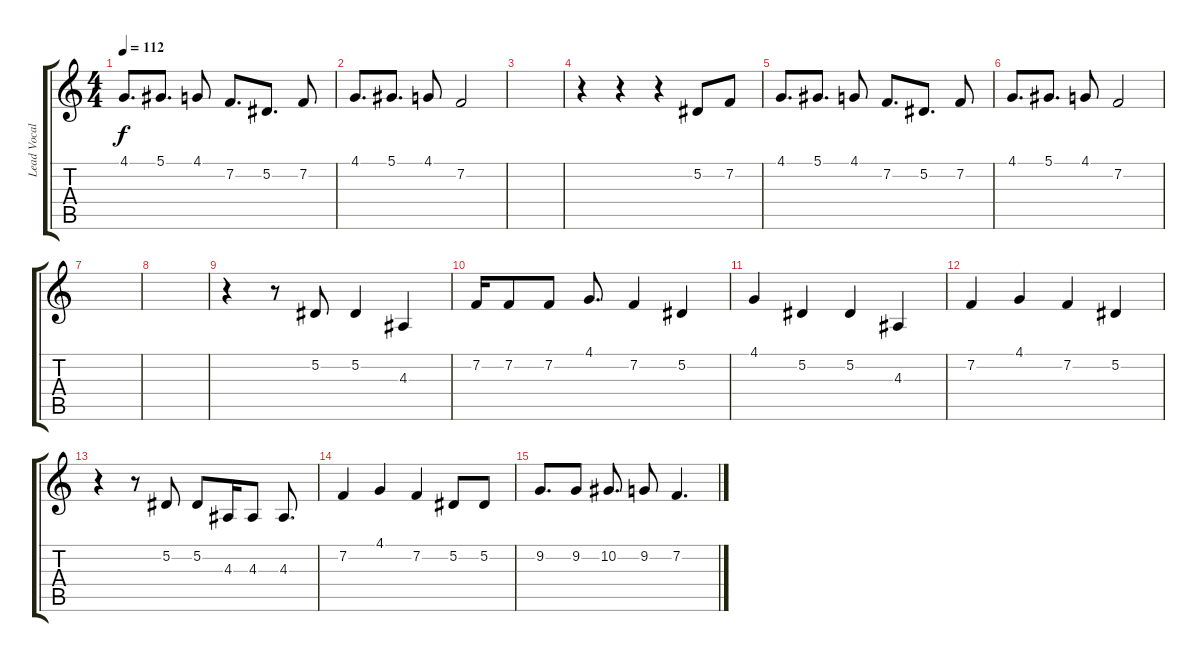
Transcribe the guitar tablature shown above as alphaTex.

\track ("Lead Vocals " "Lead Vocal") {instrument altosax}
\staff {score tabs}
\tuning (Eb4 Bb3 Gb3 Db3 Ab2 Eb2) {hide}
\ts (4 4)
\tempo 112
\clef g2
\ks c
4.1.8{d dy f} 5.1.8{d} 4.1.8 7.2.8{d} 5.2.8{d} 7.2.8 |
4.1.8{d} 5.1.8{d} 4.1.8 7.2.2 |
|
r.4 r.4 r.4 5.2.8 7.2.8 |
4.1.8{d} 5.1.8{d} 4.1.8 7.2.8{d} 5.2.8{d} 7.2.8 |
4.1.8{d} 5.1.8{d} 4.1.8 7.2.2 |
|
|
r.4 r.8 5.2.8 5.2.4 4.3.4 |
7.2.16 7.2.8 7.2.8 4.1.8{d} 7.2.4 5.2.4 |
4.1.4 5.2.4 5.2.4 4.3.4 |
7.2.4 4.1.4 7.2.4 5.2.4 |
r.4 r.8 5.2.8 5.2.8 4.3.16 4.3.8 4.3.8{d} |
7.2.4 4.1.4 7.2.4 5.2.8 5.2.8 |
9.2.8{d} 9.2.8 10.2.8{d} 9.2.8 7.2.4{d}
